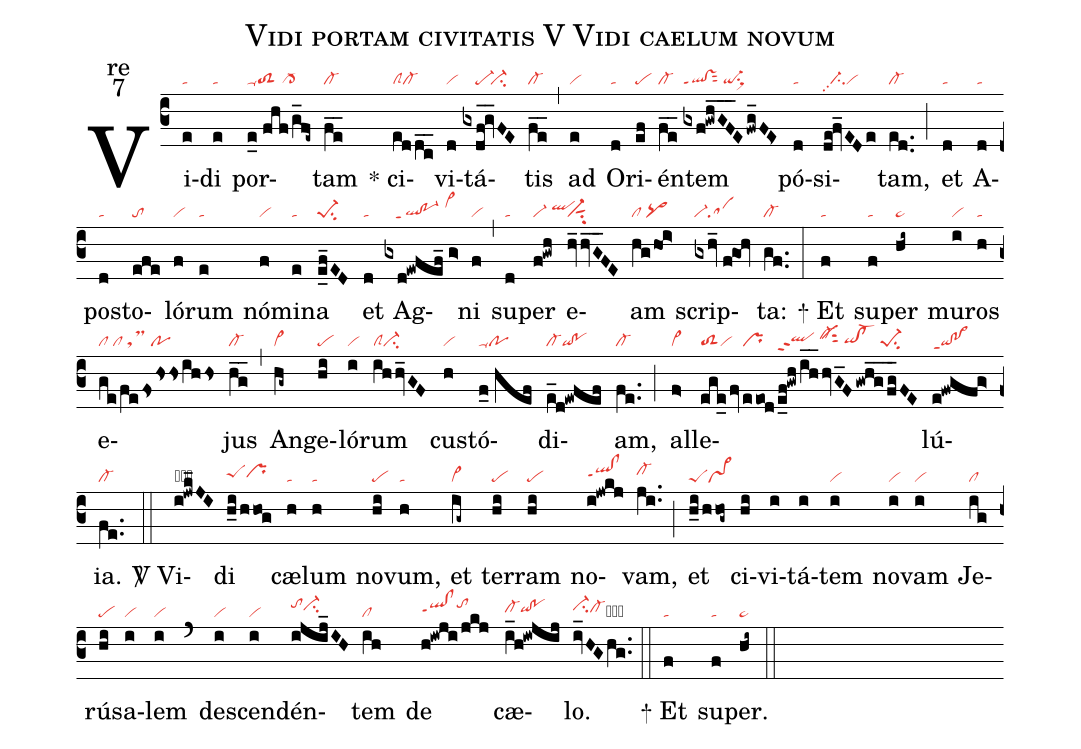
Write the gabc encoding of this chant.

name:Vidi portam civitatis V Vidi caelum novum;
office-part:re;
mode:7;
nabc-lines:1;
%%
(c3) Vi(e|ta)di(e|ta) por(e_0//fhf/g_1fe~|toS2ppu1/cl->)tam(fe__|cl-) <sp>*</sp>
ci(ed/dc__|clScl-)vi(d|vi)tá(gxdf_!gv_FE|////pe-`ci-)tis(fe__|cl-) (,)
ad(e|vi) O(d|ta)ri(ef|pe)én(fe__|cl-)tem(gxf!gwhGF___E/fwg_FE<|ql!vsppt1sut2/qi-su1sux1)
pó(d|ta)si(de!fv_EDe|//ci-pp2vi)tam,(ed..|cl-) (;)
et(d|ta) A(d|ta)pos(d|ta)to(efe|to)ló(f|vi)rum(e|ta) nó(f|vi)mi(e|ta)na(e_f_ED|pe-1su2)
et(d|ta) Ag(gxd!ewfef_//g>|///qlhe!po-1heppt1/vi>hj)ni(f|vi) (,)
su(d|ta)per(f!gwh|vi-/qlhi) e(hv_hv_G_FE|vi-sut1su2)am(hg/hoi>|cl/pq>)
scrip(gxhv_//f@goh|vi-sa)ta:(gf..|cl-) (:)

<sp>+</sp> Et(f|ta) su(f|ta)per(hi~|pe~) mu(i|vi)ros(h|ta)
e(ge/fe/fshshsihhs|cl/cl/tsM/po)jus(hg__|cl-) (,)
An(hg~|vi>)ge(hi|pe)ló(i|vi)rum(ih/hv_GF|clSci-)
cus(h|vi)tó(f_0//hef|poppu1)di(e_d!ewfef|cl-qi!po)am,(fe..|cl-) (;)
al(f>|vi>)le(ege_/fv|toS2vi|eeod|pr|e_f!gwh/ih__|qlhhppt2/cl-hi|hvG_F/gwhg__/fg_FE|vihisut2/qihg!cl-hg/pe-1su2)lú(e!fwgfg>|qi!po>ppt1)ia.(fe..|cl-) (::)

<sp>V/</sp> Vi(i!jwk_JI|obql-hjppt1su2)di(h_i/hhog|peShhprhh)
cæ(h|ta)lum(h|ta) no(hi|pe)vum,(h|ta) et(ig~|vi>)
ter(hi|pe)ram(hi|pe) no(i!jwkj|qlhh!clhhppt1)vam,(ji..|cl-hi) (;)
et(h_i/hhog~|peSvs>) ci(hi)vi(i)tá(i)tem(i|vi) no(i|vi)vam(i|vi)
Je(ig|cl)rú(hi|pe)sa(i|vi)lem(i|vi) (`)
des(i|vi)cen(i|vi)dén(ijij_IH|tohjci-hi)tem(ih|cl) de(h!iwji/jkj|qlhh!clhhppt1tohj)
cæ(i_h!iwjij|cl-hhqihh!pohh)lo.(iv_HGhg..|ci-hicl-hhcb) (::)

<sp>+</sp> Et(f|ta) su(f|ta)per.(hi~|pe~) (::)
